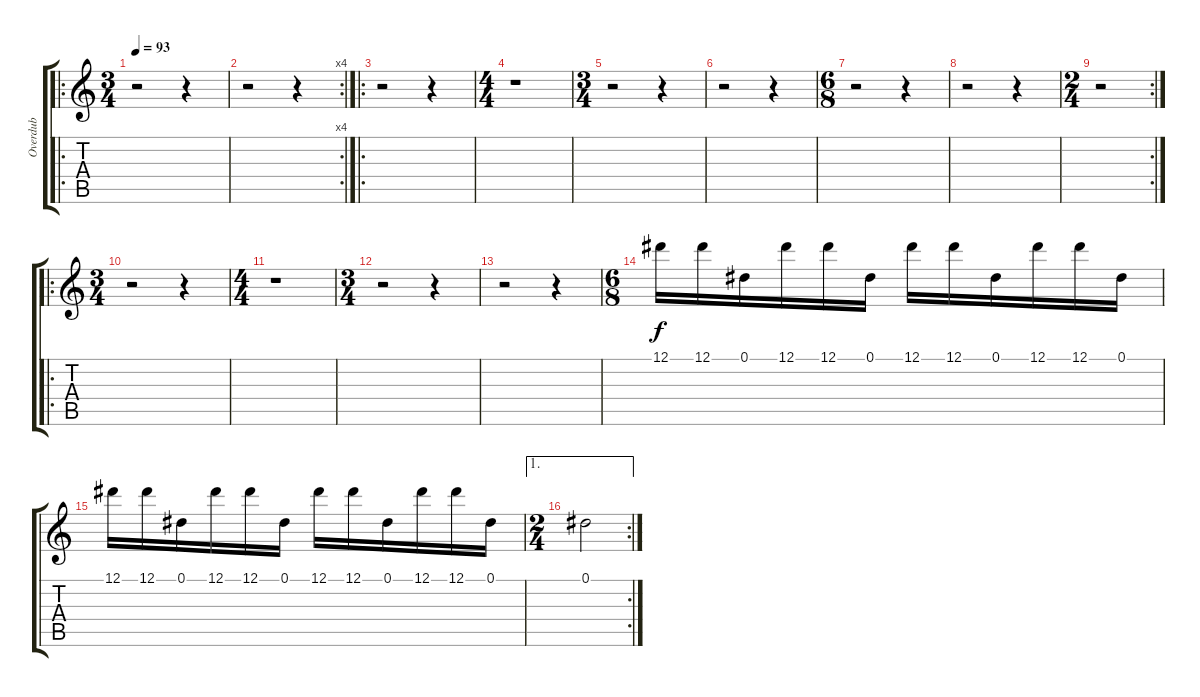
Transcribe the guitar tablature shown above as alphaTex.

\track ("Overdub" "Overdub") {instrument distortionguitar}
\staff {score tabs}
\tuning (Eb4 Bb3 Gb3 Db3 Ab2 Eb2) {hide}
\ro
\ts (3 4)
\tempo 93
\clef g2
\ks c
r.2{dy f instrument distortionguitar} r.4 |
\rc 4
r.2 r.4 |
\ro
r.2 r.4 |
\ts (4 4)
r.1 |
\ts (3 4)
r.2 r.4 |
r.2 r.4 |
\ts (6 8)
r.2 r.4 |
r.2 r.4 |
\rc 2
\ts (2 4)
r.2 |
\ro
\ts (3 4)
r.2 r.4 |
\ts (4 4)
r.1 |
\ts (3 4)
r.2 r.4 |
r.2 r.4 |
\ts (6 8)
12.1.16 12.1.16 0.1.16 12.1.16 12.1.16 0.1.16 12.1.16 12.1.16 0.1.16 12.1.16 12.1.16 0.1.16 |
12.1.16 12.1.16 0.1.16 12.1.16 12.1.16 0.1.16 12.1.16 12.1.16 0.1.16 12.1.16 12.1.16 0.1.16 |
\ae 1
\rc 2
\ts (2 4)
0.1.2
